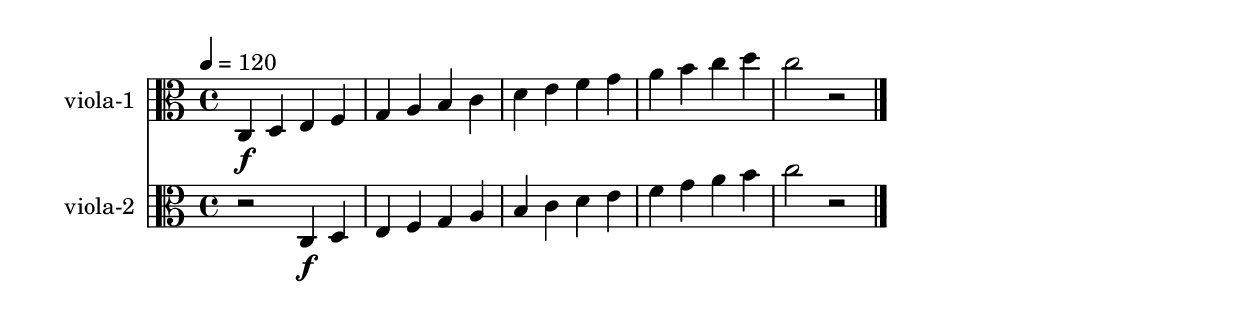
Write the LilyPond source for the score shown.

\version "2.13.31"

vlnone = \new Staff {
\relative c {
  \set Staff.instrumentName = "viola-1"
  \key c \major
  \clef alto
  %\tempo 4 = 108
  \tempo 4 = 120

c4\f d e f
g4 a b c
d e f g
a b c d
c2 r2

\bar "|."
}
}

vlntwo = \new Staff {
\relative c {
  \set Staff.instrumentName = "viola-2"
  \key c \major
  \clef alto
  %\tempo 4 = 108
  \tempo 4 = 120

r2 c4\f d
e f g a
b c d e
f g a b
c2 r2

\bar "|."
}
}

\score {
  <<
     \vlnone
     \vlntwo
  >>
  \layout{}
  \midi{}
}

